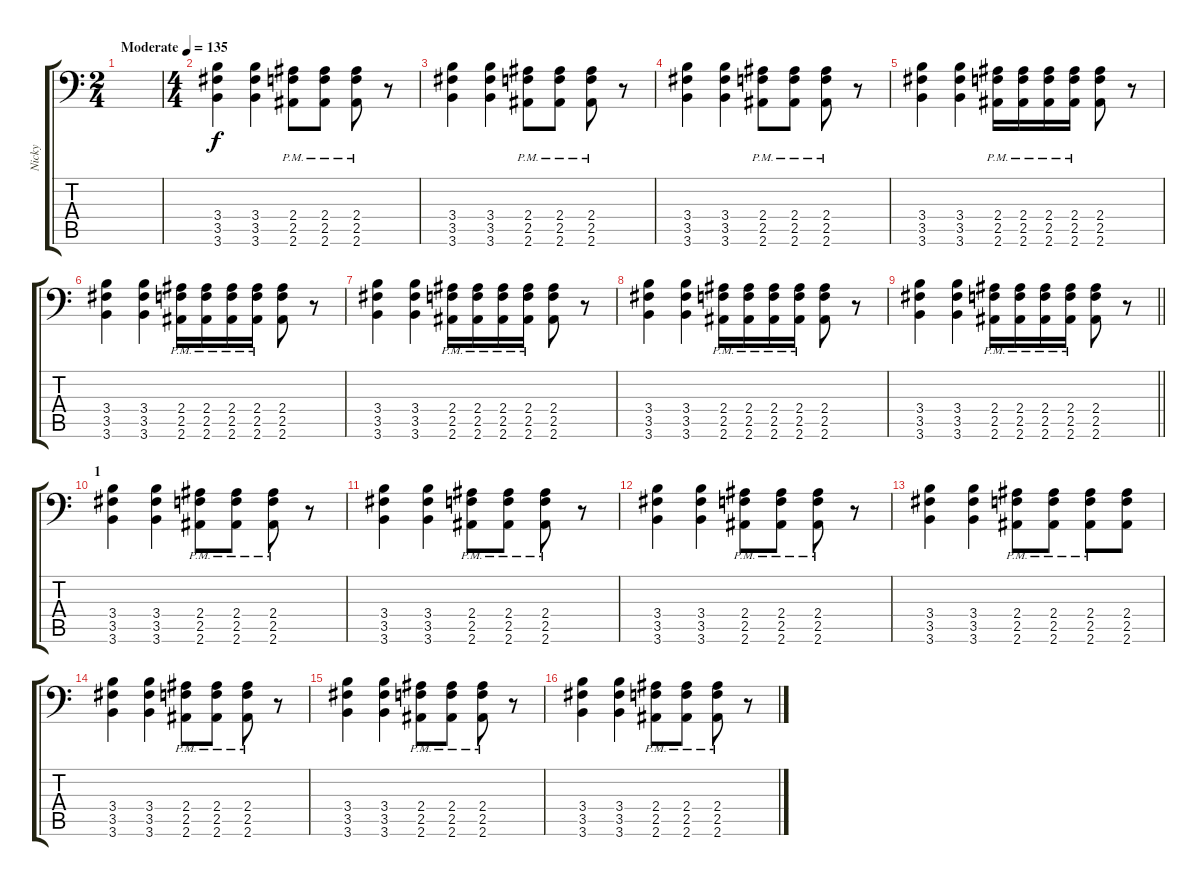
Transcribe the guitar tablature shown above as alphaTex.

\track ("Nicky" "Nicky") {instrument distortionguitar}
\staff {score tabs}
\tuning (Bb3 F3 Db3 Ab2 Eb2 Ab1) {hide}
\ts (2 4)
\tempo (135 "Moderate")
\clef f4
\ks c
|
\ts (4 4)
(3.4 3.5 3.6).4 (3.4 3.5 3.6).4 (2.4{pm} 2.5{pm} 2.6{pm}).8 (2.4{pm} 2.5{pm} 2.6{pm}).8 (2.4{pm} 2.5{pm} 2.6{pm}).8 r.8 |
(3.4 3.5 3.6).4 (3.4 3.5 3.6).4 (2.4{pm} 2.5{pm} 2.6{pm}).8 (2.4{pm} 2.5{pm} 2.6{pm}).8 (2.4{pm} 2.5{pm} 2.6{pm}).8 r.8 |
(3.4 3.5 3.6).4 (3.4 3.5 3.6).4 (2.4{pm} 2.5{pm} 2.6{pm}).8 (2.4{pm} 2.5{pm} 2.6{pm}).8 (2.4{pm} 2.5{pm} 2.6{pm}).8 r.8 |
(3.4 3.5 3.6).4 (3.4 3.5 3.6).4 (2.4{pm} 2.5{pm} 2.6{pm}).16 (2.4{pm} 2.5{pm} 2.6{pm}).16 (2.4{pm} 2.5{pm} 2.6{pm}).16 (2.4{pm} 2.5{pm} 2.6{pm}).16 (2.4 2.5 2.6).8 r.8 |
(3.4 3.5 3.6).4 (3.4 3.5 3.6).4 (2.4{pm} 2.5{pm} 2.6{pm}).16 (2.4{pm} 2.5{pm} 2.6{pm}).16 (2.4{pm} 2.5{pm} 2.6{pm}).16 (2.4{pm} 2.5{pm} 2.6{pm}).16 (2.4 2.5 2.6).8 r.8 |
(3.4 3.5 3.6).4 (3.4 3.5 3.6).4 (2.4{pm} 2.5{pm} 2.6{pm}).16 (2.4{pm} 2.5{pm} 2.6{pm}).16 (2.4{pm} 2.5{pm} 2.6{pm}).16 (2.4{pm} 2.5{pm} 2.6{pm}).16 (2.4 2.5 2.6).8 r.8 |
(3.4 3.5 3.6).4 (3.4 3.5 3.6).4 (2.4{pm} 2.5{pm} 2.6{pm}).16 (2.4{pm} 2.5{pm} 2.6{pm}).16 (2.4{pm} 2.5{pm} 2.6{pm}).16 (2.4{pm} 2.5{pm} 2.6{pm}).16 (2.4 2.5 2.6).8 r.8 |
\barLineRight lightlight
(3.4 3.5 3.6).4 (3.4 3.5 3.6).4 (2.4{pm} 2.5{pm} 2.6{pm}).16 (2.4{pm} 2.5{pm} 2.6{pm}).16 (2.4{pm} 2.5{pm} 2.6{pm}).16 (2.4{pm} 2.5{pm} 2.6{pm}).16 (2.4 2.5 2.6).8 r.8 |
\section ("" "1")
(3.4 3.5 3.6).4 (3.4 3.5 3.6).4 (2.4{pm} 2.5{pm} 2.6{pm}).8 (2.4{pm} 2.5{pm} 2.6{pm}).8 (2.4{pm} 2.5{pm} 2.6{pm}).8 r.8 |
(3.4 3.5 3.6).4 (3.4 3.5 3.6).4 (2.4{pm} 2.5{pm} 2.6{pm}).8 (2.4{pm} 2.5{pm} 2.6{pm}).8 (2.4{pm} 2.5{pm} 2.6{pm}).8 r.8 |
(3.4 3.5 3.6).4 (3.4 3.5 3.6).4 (2.4{pm} 2.5{pm} 2.6{pm}).8 (2.4{pm} 2.5{pm} 2.6{pm}).8 (2.4{pm} 2.5{pm} 2.6{pm}).8 r.8 |
(3.4 3.5 3.6).4 (3.4 3.5 3.6).4 (2.4{pm} 2.5{pm} 2.6{pm}).8 (2.4{pm} 2.5{pm} 2.6{pm}).8 (2.4{pm} 2.5{pm} 2.6{pm}).8 (2.4 2.5 2.6).8 |
(3.4 3.5 3.6).4 (3.4 3.5 3.6).4 (2.4{pm} 2.5{pm} 2.6{pm}).8 (2.4{pm} 2.5{pm} 2.6{pm}).8 (2.4{pm} 2.5{pm} 2.6{pm}).8 r.8 |
(3.4 3.5 3.6).4 (3.4 3.5 3.6).4 (2.4{pm} 2.5{pm} 2.6{pm}).8 (2.4{pm} 2.5{pm} 2.6{pm}).8 (2.4{pm} 2.5{pm} 2.6{pm}).8 r.8 |
(3.4 3.5 3.6).4 (3.4 3.5 3.6).4 (2.4{pm} 2.5{pm} 2.6{pm}).8 (2.4{pm} 2.5{pm} 2.6{pm}).8 (2.4{pm} 2.5{pm} 2.6{pm}).8 r.8
